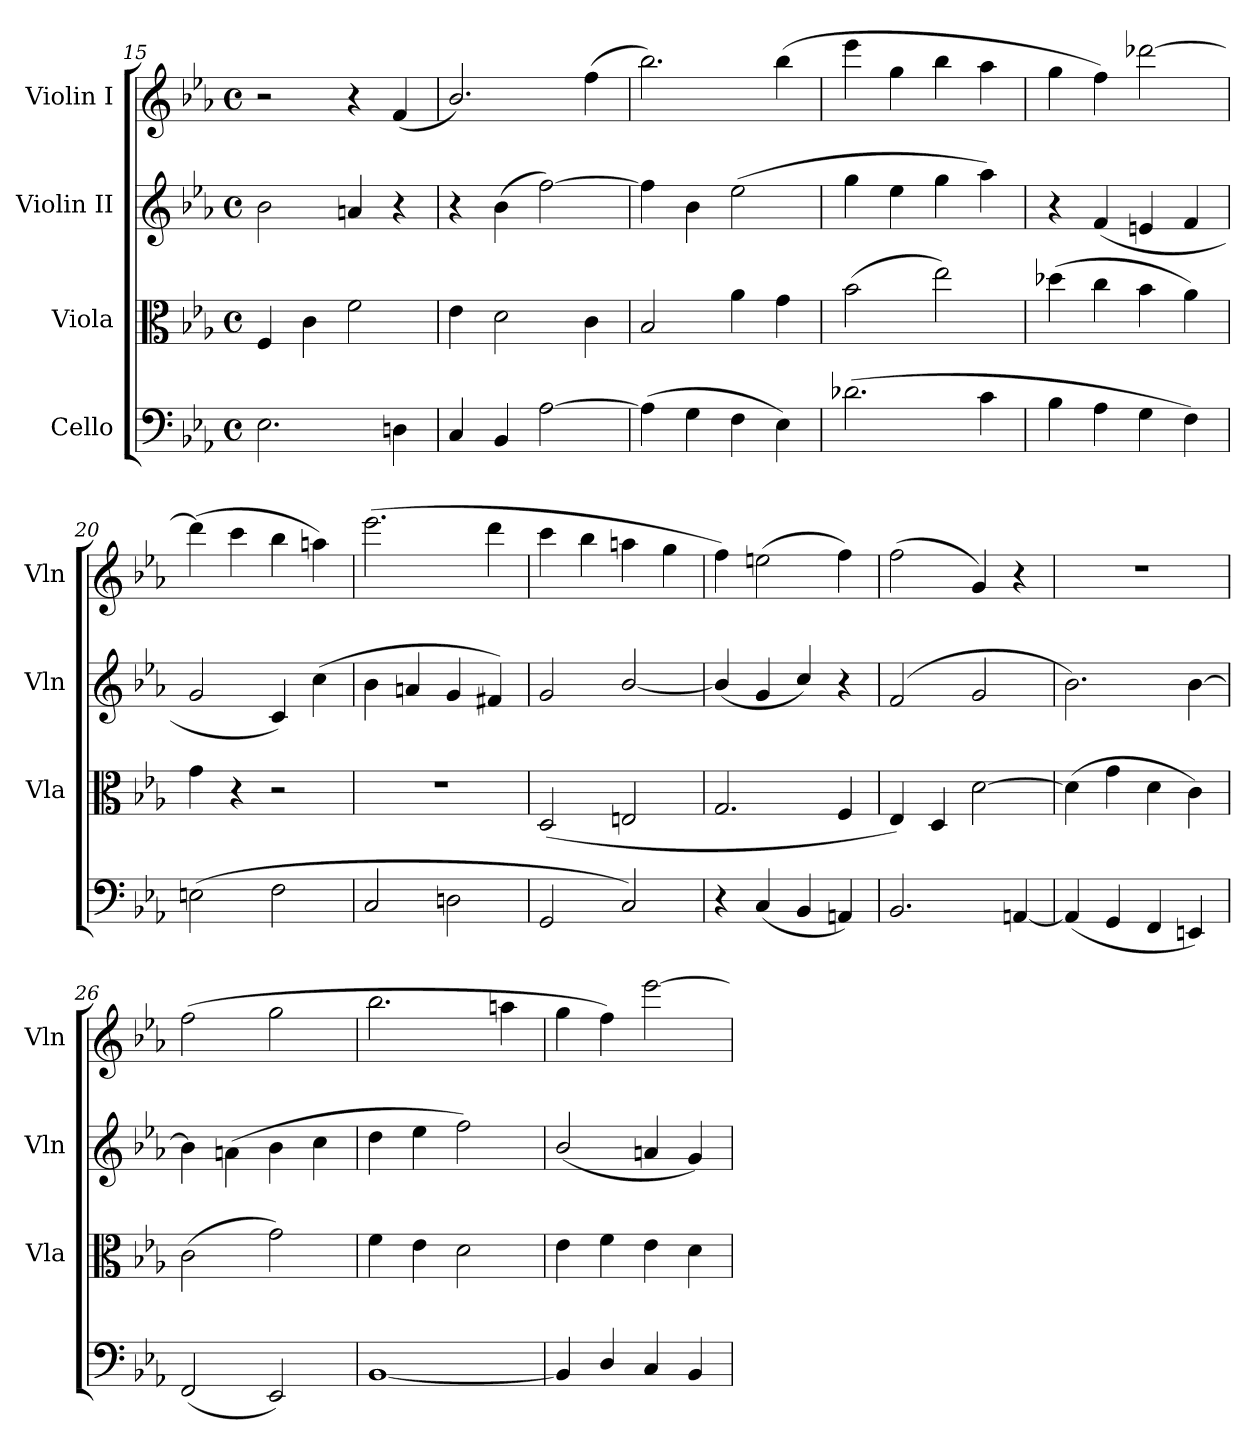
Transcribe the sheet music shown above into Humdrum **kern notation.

**kern	**kern	**kern	**kern
*part4	*part3	*part2	*part1
*staff4	*staff3	*staff2	*staff1
*I"Cello	*I"Viola	*I"Violin II	*I"Violin I
*	*I'Vla	*I'Vln	*I'Vln
*clefF4	*clefC3	*clefG2	*clefG2
*k[b-e-a-]	*k[b-e-a-]	*k[b-e-a-]	*k[b-e-a-]
*M4/4	*M4/4	*M4/4	*M4/4
*met(c)	*met(c)	*met(c)	*met(c)
=15	=15	=15	=15
2.E-\	4F/	2b-\	2r
.	4c\	.	.
.	2f\	4an/	4r
4Dn\	.	4r	(<4f/
=16	=16	=16	=16
4C/	4e-\	4r	2.b-/)
4BB-/	2d\	(>4b-\	.
[2A-\	.	[2ff\)	.
.	4c\	.	(>4ff\
!!LO:LB:g=z
=17	=17	=17	=17
(>4A-\]	2B-/	4ff\]	2.bb-\)
4G\	.	4b-\	.
4F\	4a-\	(>2ee-\	.
4E-\)	4g\	.	(>4bb-\
=18	=18	=18	=18
(>2.d-X\	(>2b-\	4gg\	4eee-\
.	.	4ee-\	4gg\
.	2ee-\)	4gg\	4bb-\
4c\	.	4aa-\)	4aa-\
=19	=19	=19	=19
4B-\	(>4dd-X\	4r	4gg\
4A-\	4cc\	(>4f/	4ff\)
4G\	4b-\	4en/	[2ddd-X\
4F\)	4a-\)	4f/	.
=20	=20	=20	=20
(>2En\	4g\	2g/	(>4ddd-\]
.	4r	.	4ccc\
2F\	2r	4c/)	4bb-\
.	.	(>4cc\	4aan\)
=21	=21	=21	=21
2C/	1r	4b-\	(>2.eee-\
.	.	4an/	.
2Dn\	.	4g/	.
.	.	4f#X/)	4ddd\
=22	=22	=22	=22
2GG/	(>2D/	2g/	4ccc\
.	.	.	4bb-\
2C/)	2En/	[2b-/	4aan\
.	.	.	4gg\
=23	=23	=23	=23
4r	2.G/	(<4b-/]	4ff\)
(<4C/	.	4g/	(>2een\
4BB-/	.	4cc/)	.
4AAn/)	4F/	4r	4ff\)
=24	=24	=24	=24
2.BB-/	4E-/)	(<2f/	(>2ff\
.	4D/	.	.
.	[2d\	2g/	4g/)
[4AAn/	.	.	4r
=25	=25	=25	=25
(<4AA/]	(>4d\]	2.b-\)	1r
4GG/	4g\	.	.
4FF/	4d\	.	.
4EEn/)	4c\)	[4b-\	.
=26	=26	=26	=26
(<2FF/	(>2c\	4b-\]	(>2ff\
.	.	(>4an\	.
2EE-/)	2g\)	4b-\	2gg\
.	.	4cc\	.
=27	=27	=27	=27
[1BB-	4f\	4dd\	2.bb-\
.	4e-\	4ee-\	.
.	2d\	2ff\)	.
.	.	.	4aan\
=28	=28	=28	=28
4BB-/]	4e-\	(<2b-/	4gg\
4D/	4f\	.	4ff\)
4C/	4e-\	4an/	[2eee-\
4BB-/	4d\	4g/)	.
=	=	=	=
*-	*-	*-	*-
